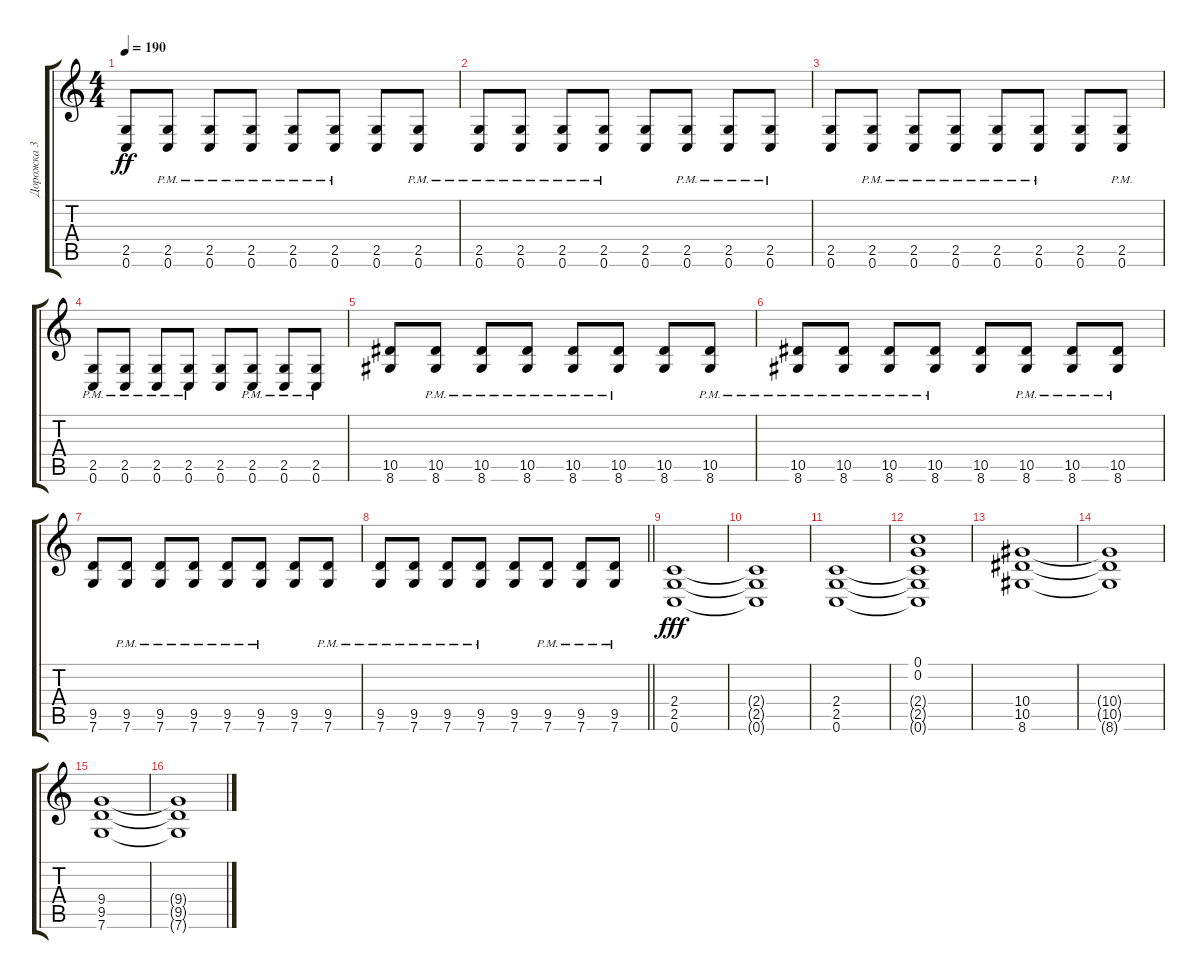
\track ("Дорожка 3" "Дорожка 3") {instrument distortionguitar}
\staff {score tabs}
\tuning (C4 G3 Eb3 Bb2 F2 C2) {hide}
\ts (4 4)
\tempo 190
\clef g2
\ks c
(2.5 0.6).8{dy ff} (2.5{pm} 0.6{pm}).8 (2.5{pm} 0.6{pm}).8 (2.5{pm} 0.6{pm}).8 (2.5{pm} 0.6{pm}).8 (2.5{pm} 0.6{pm}).8 (2.5 0.6).8 (2.5{pm} 0.6{pm}).8 |
(2.5{pm} 0.6{pm}).8 (2.5{pm} 0.6{pm}).8 (2.5{pm} 0.6{pm}).8 (2.5{pm} 0.6{pm}).8 (2.5 0.6).8 (2.5{pm} 0.6{pm}).8 (2.5{pm} 0.6{pm}).8 (2.5{pm} 0.6{pm}).8 |
(2.5 0.6).8 (2.5{pm} 0.6{pm}).8 (2.5{pm} 0.6{pm}).8 (2.5{pm} 0.6{pm}).8 (2.5{pm} 0.6{pm}).8 (2.5{pm} 0.6{pm}).8 (2.5 0.6).8 (2.5{pm} 0.6{pm}).8 |
(2.5{pm} 0.6{pm}).8 (2.5{pm} 0.6{pm}).8 (2.5{pm} 0.6{pm}).8 (2.5{pm} 0.6{pm}).8 (2.5 0.6).8 (2.5{pm} 0.6{pm}).8 (2.5{pm} 0.6{pm}).8 (2.5{pm} 0.6{pm}).8 |
(10.5 8.6).8 (10.5{pm} 8.6{pm}).8 (10.5{pm} 8.6{pm}).8 (10.5{pm} 8.6{pm}).8 (10.5{pm} 8.6{pm}).8 (10.5{pm} 8.6{pm}).8 (10.5 8.6).8 (10.5{pm} 8.6{pm}).8 |
(10.5{pm} 8.6{pm}).8 (10.5{pm} 8.6{pm}).8 (10.5{pm} 8.6{pm}).8 (10.5{pm} 8.6{pm}).8 (10.5 8.6).8 (10.5{pm} 8.6{pm}).8 (10.5{pm} 8.6{pm}).8 (10.5{pm} 8.6{pm}).8 |
(9.5 7.6).8 (9.5{pm} 7.6{pm}).8 (9.5{pm} 7.6{pm}).8 (9.5{pm} 7.6{pm}).8 (9.5{pm} 7.6{pm}).8 (9.5{pm} 7.6{pm}).8 (9.5 7.6).8 (9.5{pm} 7.6{pm}).8 |
\barLineRight lightlight
(9.5{pm} 7.6{pm}).8 (9.5{pm} 7.6{pm}).8 (9.5{pm} 7.6{pm}).8 (9.5{pm} 7.6{pm}).8 (9.5 7.6).8 (9.5{pm} 7.6{pm}).8 (9.5{pm} 7.6{pm}).8 (9.5{pm} 7.6{pm}).8 |
(2.4 2.5 0.6).1{dy fff balance 8} |
(2.4{t} 2.5{t} 0.6{t}).1 |
(2.4 2.5 0.6).1 |
(0.1 0.2 2.4{t} 2.5{t} 0.6{t}).1 |
(10.4 10.5 8.6).1 |
(10.4{t} 10.5{t} 8.6{t}).1 |
(9.4 9.5 7.6).1 |
(9.4{t} 9.5{t} 7.6{t}).1
